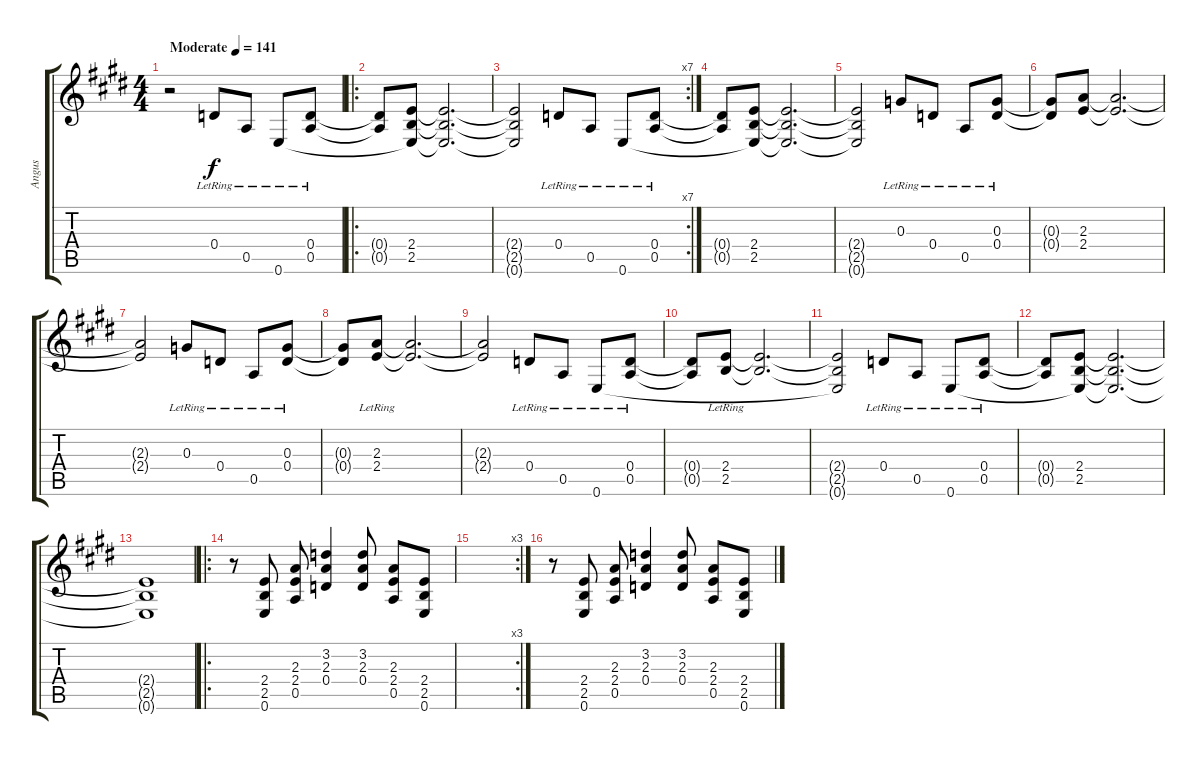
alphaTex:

\track ("Angus" "Angus") {instrument overdrivenguitar}
\staff {score tabs}
\tuning (E4 B3 G3 D3 A2 E2) {hide}
\ts (4 4)
\tempo (141 "Moderate")
\clef g2
\ks e
r.2{dy f instrument overdrivenguitar} 0.4{lr}.8 0.5{lr}.8 0.6{lr}.8 (0.4{lr} 0.5{lr}).8 |
\ro
(0.4{t} 0.5{t}).8 (2.4 2.5 0.6{t}).8 (2.4{t} 2.5{t} 0.6{t}).2{d} |
\rc 7
(2.4{t} 2.5{t} 0.6{t}).2 0.4{lr}.8 0.5{lr}.8 0.6{lr}.8 (0.4{lr} 0.5{lr}).8 |
(0.4{t} 0.5{t}).8 (2.4 2.5 0.6{t}).8 (2.4{t} 2.5{t} 0.6{t}).2{d} |
(2.4{t} 2.5{t} 0.6{t}).2 0.3{lr}.8 0.4{lr}.8 0.5{lr}.8 (0.3{lr} 0.4{lr}).8 |
(0.3{t} 0.4{t}).8 (2.3 2.4).8 (2.3{t} 2.4{t}).2{d} |
(2.3{t} 2.4{t}).2 0.3{lr}.8 0.4{lr}.8 0.5{lr}.8 (0.3{lr} 0.4{lr}).8 |
(0.3{t} 0.4{t}).8 (2.3{lr} 2.4{lr}).8 (2.3{t} 2.4{t}).2{d} |
(2.3{t} 2.4{t}).2 0.4{lr}.8 0.5{lr}.8 0.6{lr}.8 (0.4{lr} 0.5{lr}).8 |
(0.4{t} 0.5{t}).8 (2.4{lr} 2.5{lr}).8 (2.4{t} 2.5{t}).2{d} |
(2.4{t} 2.5{t} 0.6{t}).2 0.4{lr}.8 0.5{lr}.8 0.6{lr}.8 (0.4{lr} 0.5{lr}).8 |
(0.4{t} 0.5{t}).8 (2.4 2.5 0.6{t}).8 (2.4{t} 2.5{t} 0.6{t}).2{d} |
(2.4{t} 2.5{t} 0.6{t}).1 |
\ro
r.8 (2.4 2.5 0.6).8 (2.3 2.4 0.5).8 (3.2 2.3 0.4).4 (3.2 2.3 0.4).8 (2.3 2.4 0.5).8 (2.4 2.5 0.6).8 |
\rc 3
|
r.8 (2.4 2.5 0.6).8 (2.3 2.4 0.5).8 (3.2 2.3 0.4).4 (3.2 2.3 0.4).8 (2.3 2.4 0.5).8 (2.4 2.5 0.6).8
